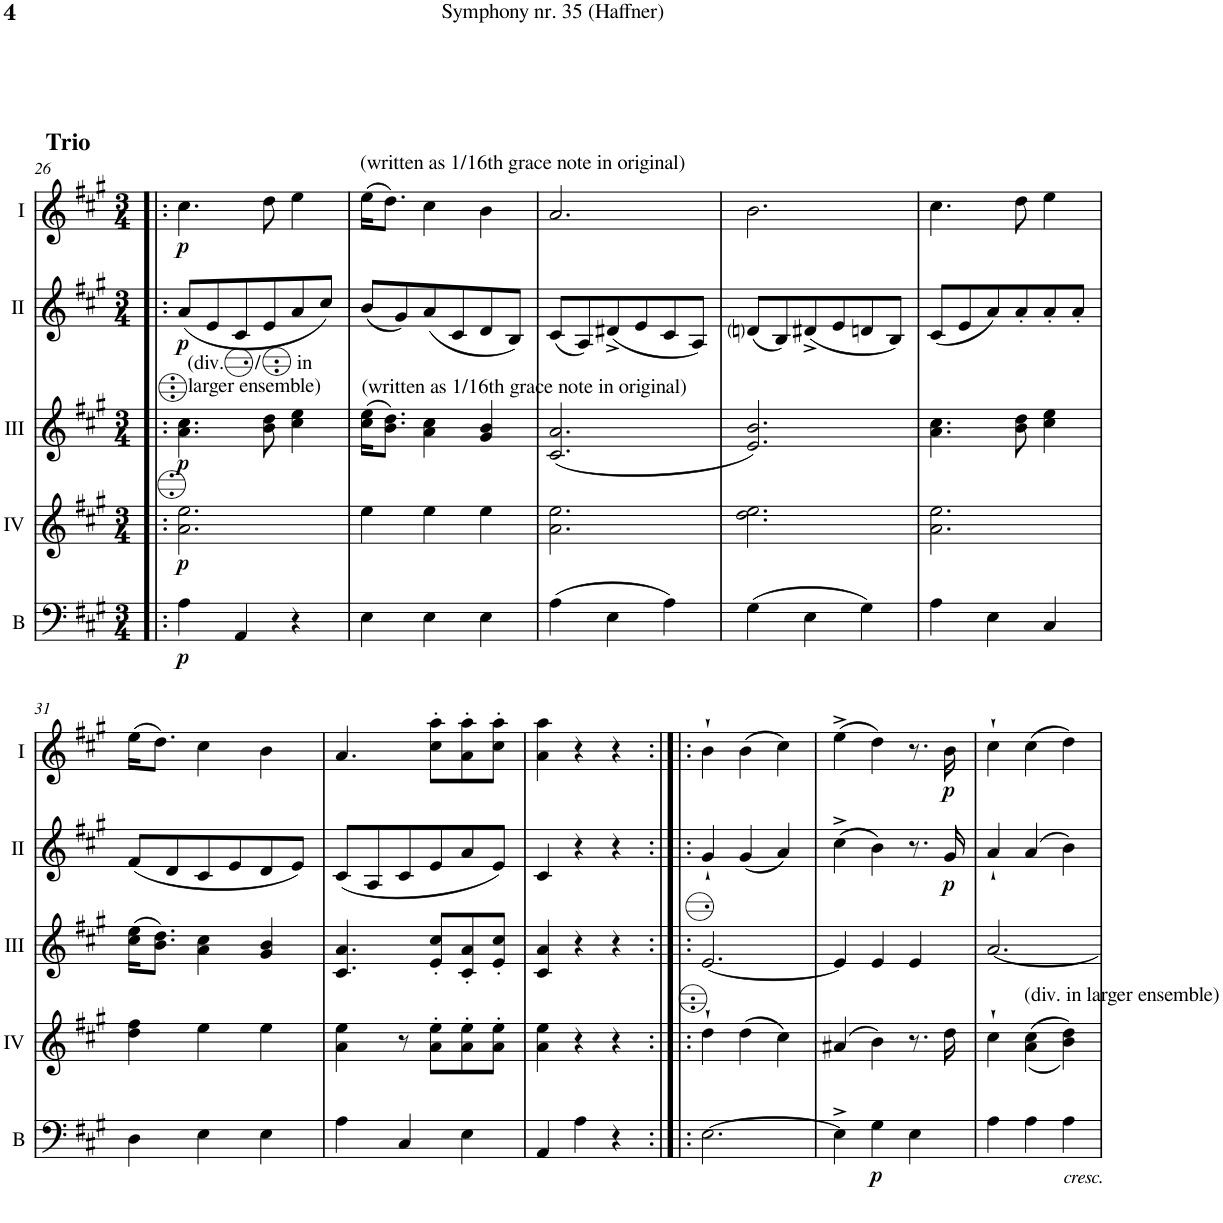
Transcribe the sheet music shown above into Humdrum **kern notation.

**kern	**dynam	**kern	**dynam	**kern	**dynam	**kern	**dynam	**kern	**dynam
*part5	*part5	*part4	*part4	*part3	*part3	*part2	*part2	*part1	*part1
*staff5	*staff5	*staff4	*staff4	*staff3	*staff3	*staff2	*staff2	*staff1	*staff1
*I"Bass	*	*I"Acc. 4	*	*I"Acc. 3	*	*I"Acc. 2	*	*I"Acc. 1	*
*I'B	*	*	*	*	*	*	*	*	*
!!LO:PB:g=z
*clefF4	*	*clefG2	*	*clefG2	*	*clefG2	*	*clefG2	*
*Trd7c12	*	*Trd7c12	*	*Trd7c12	*	*	*	*	*
*k[f#c#g#]	*	*k[f#c#g#]	*	*k[f#c#g#]	*	*k[f#c#g#]	*	*k[f#c#g#]	*
*M3/4	*	*M3/4	*	*M3/4	*	*M3/4	*	*M3/4	*
=26!|:	=26!|:	=26!|:	=26!|:	=26!|:	=26!|:	=26!|:	=26!|:	=26!|:	=26!|:
!	!	!	!	!	!	!	!	!LO:TX:a:B:t=Trio	!
!	!	!	!	!LO:TX:a:t=(div.      /       in	!	!	!	!	!
!	!	!	!	!LO:TX:a:t=larger ensemble)	!	!	!	!	!
!	!LO:DY:b	!	!LO:DY:b	!	!LO:DY:b	!	!LO:DY:b	!	!LO:DY:b
4A\	p	2.a\ 2.ee\	p	4.a\ 4.cc#\	p	(8a/L	p	4.cc#\	p
.	.	.	.	.	.	8e/	.	.	.
4AA/	.	.	.	.	.	8c#/	.	.	.
.	.	.	.	8b\ 8dd\	.	8e/	.	8dd\	.
4r	.	.	.	4cc#\ 4ee\	.	8a/	.	4ee\	.
.	.	.	.	.	.	8cc#/J)	.	.	.
=27	=27	=27	=27	=27	=27	=27	=27	=27	=27
!	!	!	!	!	!	!	!	!LO:TX:a:t=(written as 1/16th grace note in original)	!
!	!	!	!	!LO:TX:a:t=(written as 1/16th grace note in original)	!	!	!	!	!
4E\	.	4ee\	.	(16cc#\ 16ee\KL	.	(8b/L	.	(16ee\KL	.
.	.	.	.	8.b\ 8.dd\J)	.	.	.	8.dd\J)	.
.	.	.	.	.	.	8g#/)	.	.	.
4E\	.	4ee\	.	4a\ 4cc#\	.	(8a/	.	4cc#\	.
.	.	.	.	.	.	8c#/	.	.	.
4E\	.	4ee\	.	4g#/ 4b/	.	8d/	.	4b\	.
.	.	.	.	.	.	8B/J)	.	.	.
=28	=28	=28	=28	=28	=28	=28	=28	=28	=28
(4A\	.	2.a\ 2.ee\	.	(2.c#/ 2.a/	.	(8c#/L	.	2.a/	.
.	.	.	.	.	.	8A/)	.	.	.
4E\	.	.	.	.	.	(8d#X^/	.	.	.
.	.	.	.	.	.	8e/	.	.	.
4A\)	.	.	.	.	.	8c#/	.	.	.
.	.	.	.	.	.	8A/J)	.	.	.
=29	=29	=29	=29	=29	=29	=29	=29	=29	=29
(4G#\	.	2.dd\ 2.ee\	.	2.e/ 2.b/)	.	(8dni/L	.	2.b\	.
.	.	.	.	.	.	8B/)	.	.	.
4E\	.	.	.	.	.	(8d#X^/	.	.	.
.	.	.	.	.	.	8e/	.	.	.
4G#\)	.	.	.	.	.	8dn/	.	.	.
.	.	.	.	.	.	8B/J)	.	.	.
=30	=30	=30	=30	=30	=30	=30	=30	=30	=30
4A\	.	2.a\ 2.ee\	.	4.a\ 4.cc#\	.	(8c#/L	.	4.cc#\	.
.	.	.	.	.	.	8e/	.	.	.
4E\	.	.	.	.	.	8a/)	.	.	.
.	.	.	.	8b\ 8dd\	.	8a'/	.	8dd\	.
4C#/	.	.	.	4cc#\ 4ee\	.	8a'/	.	4ee\	.
.	.	.	.	.	.	8a'/J	.	.	.
!!LO:LB:g=z
=31	=31	=31	=31	=31	=31	=31	=31	=31	=31
4D\	.	4dd\ 4ff#\	.	(16cc#\ 16ee\KL	.	(8f#/L	.	(16ee\KL	.
.	.	.	.	8.b\ 8.dd\J)	.	.	.	8.dd\J)	.
.	.	.	.	.	.	8d/	.	.	.
4E\	.	4ee\	.	4a\ 4cc#\	.	8c#/	.	4cc#\	.
.	.	.	.	.	.	8e/	.	.	.
4E\	.	4ee\	.	4g#/ 4b/	.	8d/	.	4b\	.
.	.	.	.	.	.	8e/J)	.	.	.
=32	=32	=32	=32	=32	=32	=32	=32	=32	=32
4A\	.	4a\ 4ee\	.	4.c#/ 4.a/	.	(8c#/L	.	4.a/	.
.	.	.	.	.	.	8A/	.	.	.
4C#/	.	8r	.	.	.	8c#/	.	.	.
.	.	8a\' 8ee\'L	.	8e/' 8cc#/'L	.	8e/	.	8cc#\' 8aa\'L	.
4E\	.	8a\' 8ee\'	.	8c#/' 8a/'	.	8a/	.	8a\' 8aa\'	.
.	.	8a\' 8ee\'J	.	8e/' 8cc#/'J	.	8e/J)	.	8cc#\' 8aa\'J	.
=33	=33	=33	=33	=33	=33	=33	=33	=33	=33
4AA/	.	4a\ 4ee\	.	4c#/ 4a/	.	4c#/	.	4a\ 4aa\	.
4A\	.	4r	.	4r	.	4r	.	4r	.
4r	.	4r	.	4r	.	4r	.	4r	.
=34:|!|:	=34:|!|:	=34:|!|:	=34:|!|:	=34:|!|:	=34:|!|:	=34:|!|:	=34:|!|:	=34:|!|:	=34:|!|:
[2.E\	.	4dd`\	.	[2.ee/	.	4g#`/	.	4b`\	.
.	.	(4dd\	.	.	.	(4g#/	.	(4b\	.
.	.	4cc#\)	.	.	.	4a/)	.	4cc#\)	.
=35	=35	=35	=35	=35	=35	=35	=35	=35	=35
4E^\]	.	(4a#X/	.	4ee/]	.	(4cc#^\	.	(4ee^\	.
!	!LO:DY:b	!	!	!	!	!	!	!	!
4G#\	p	4b\)	.	4ee/	.	4b\)	.	4dd\)	.
4E\	.	8.r	.	4ee/	.	8.r	.	8.r	.
!	!	!	!	!	!	!	!LO:DY:b	!	!LO:DY:b
.	.	16dd\	.	.	.	16g#/	p	16b\	p
=36	=36	=36	=36	=36	=36	=36	=36	=36	=36
4A\	.	4cc#`\	.	[2.aa/	.	4a`/	.	4cc#`\	.
!	!	!LO:TX:a:t=(div. in larger ensemble)	!	!	!	!	!	!	!
4A\	.	(<(4a\ 4cc#\	.	.	.	(4a/	.	(4cc#\	.
!LO:TX:b:i:t=cresc.	!	!	!	!	!	!	!	!	!
4A\	.	4b\ 4dd\))	.	.	.	4b\)	.	4dd\)	.
=	=	=	=	=	=	=	=	=	=
*-	*-	*-	*-	*-	*-	*-	*-	*-	*-
